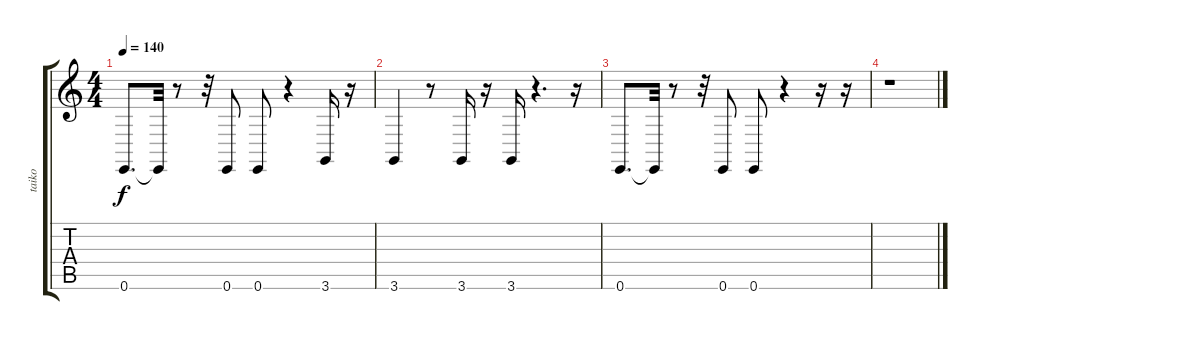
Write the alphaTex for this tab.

\track ("taiko" "taiko") {instrument taikodrum}
\staff {score tabs}
\tuning (E4 B3 G3 D3 A2 E2) {hide}
\ts (4 4)
\tempo 140
\clef g2
\ks c
0.6.8{d dy f volume 8} 0.6{t}.32 r.8 r.32 0.6.8{volume 7} 0.6.8{volume 7} r.4 3.6.16{volume 6} r.16 |
3.6.4{volume 6} r.8 3.6.16{volume 5} r.16 3.6.16{volume 5} r.4{d} r.16 |
0.6.8{d volume 4} 0.6{t}.32 r.8 r.32 0.6.8{volume 3} 0.6.8{volume 3} r.4 r.16{volume 2} r.16 |
r.1
